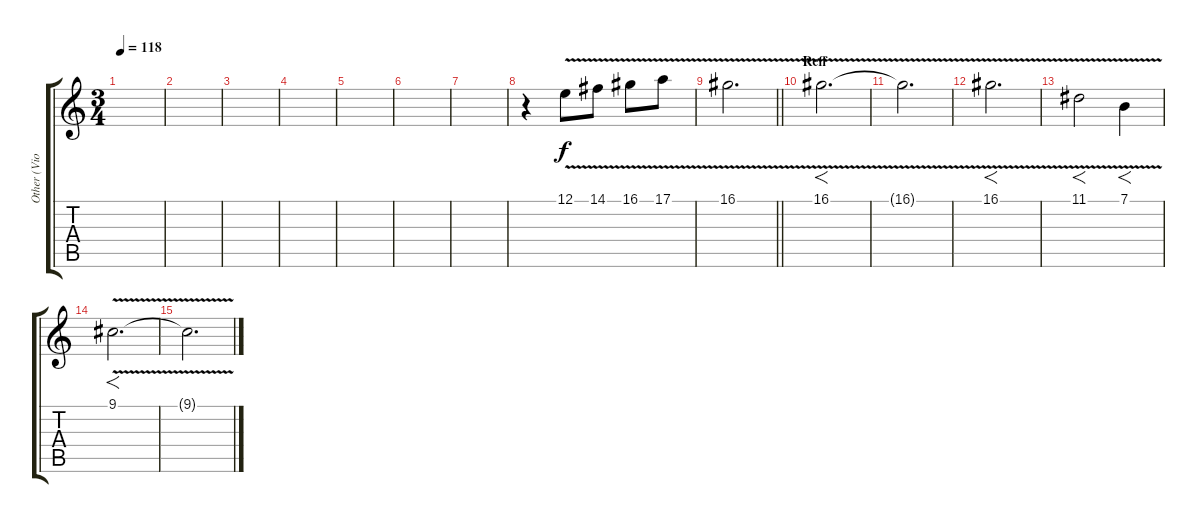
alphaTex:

\track ("Other (Viola)" "Other (Vio") {instrument violin}
\staff {score tabs}
\tuning (E4 B3 G3 D3 A2 E2) {hide}
\ts (3 4)
\tempo 118
\clef g2
\ks c
|
|
|
|
|
|
|
r.4{volume 12} 12.1{v}.8 14.1{v}.8 16.1{v}.8 17.1{v}.8 |
\barLineRight lightlight
16.1{v}.2{d} |
\section ("" "Reff")
16.1{v}.2{f d} |
16.1{v t}.2{d} |
16.1{v}.2{f d} |
11.1{v}.2{f} 7.1{v}.4{f} |
9.1{v}.2{f d} |
9.1{v t}.2{d}
